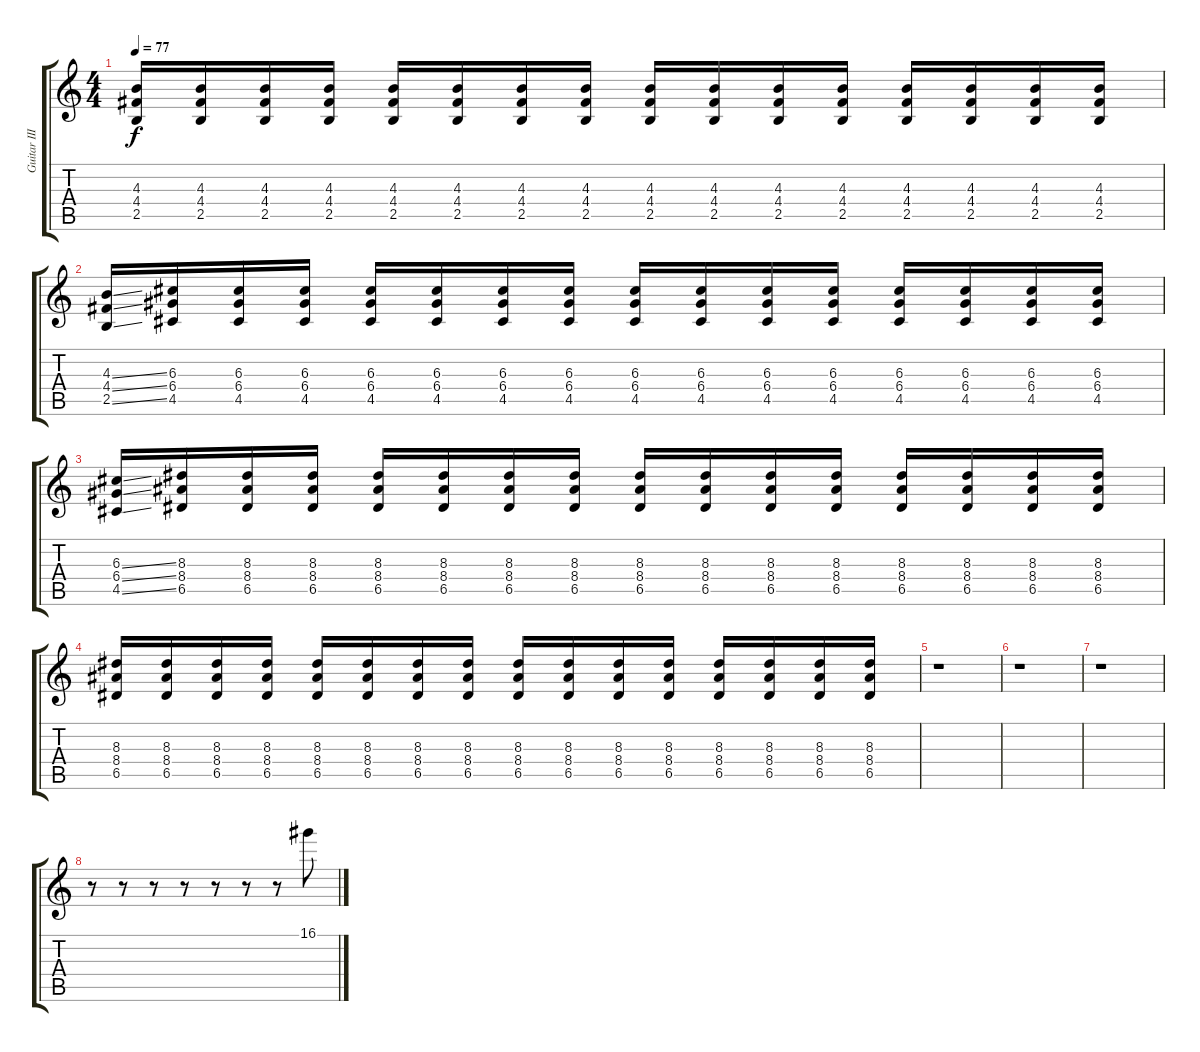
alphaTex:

\track ("Guitar III" "Guitar III") {instrument distortionguitar}
\staff {score tabs}
\tuning (E4 B3 G3 D3 A2 E2) {hide}
\ts (4 4)
\tempo 77
\clef g2
\ks c
(4.3 4.4 2.5).16{dy f} (4.3 4.4 2.5).16 (4.3 4.4 2.5).16 (4.3 4.4 2.5).16 (4.3 4.4 2.5).16 (4.3 4.4 2.5).16 (4.3 4.4 2.5).16 (4.3 4.4 2.5).16 (4.3 4.4 2.5).16 (4.3 4.4 2.5).16 (4.3 4.4 2.5).16 (4.3 4.4 2.5).16 (4.3 4.4 2.5).16 (4.3 4.4 2.5).16 (4.3 4.4 2.5).16 (4.3 4.4 2.5).16 |
(4.3{ss} 4.4{ss} 2.5{ss}).16 (6.3 6.4 4.5).16 (6.3 6.4 4.5).16 (6.3 6.4 4.5).16 (6.3 6.4 4.5).16 (6.3 6.4 4.5).16 (6.3 6.4 4.5).16 (6.3 6.4 4.5).16 (6.3 6.4 4.5).16 (6.3 6.4 4.5).16 (6.3 6.4 4.5).16 (6.3 6.4 4.5).16 (6.3 6.4 4.5).16 (6.3 6.4 4.5).16 (6.3 6.4 4.5).16 (6.3 6.4 4.5).16 |
(6.3{ss} 6.4{ss} 4.5{ss}).16 (8.3 8.4 6.5).16 (8.3 8.4 6.5).16 (8.3 8.4 6.5).16 (8.3 8.4 6.5).16 (8.3 8.4 6.5).16 (8.3 8.4 6.5).16 (8.3 8.4 6.5).16 (8.3 8.4 6.5).16 (8.3 8.4 6.5).16 (8.3 8.4 6.5).16 (8.3 8.4 6.5).16 (8.3 8.4 6.5).16 (8.3 8.4 6.5).16 (8.3 8.4 6.5).16 (8.3 8.4 6.5).16 |
(8.3 8.4 6.5).16 (8.3 8.4 6.5).16 (8.3 8.4 6.5).16 (8.3 8.4 6.5).16 (8.3 8.4 6.5).16 (8.3 8.4 6.5).16 (8.3 8.4 6.5).16 (8.3 8.4 6.5).16 (8.3 8.4 6.5).16 (8.3 8.4 6.5).16 (8.3 8.4 6.5).16 (8.3 8.4 6.5).16 (8.3 8.4 6.5).16 (8.3 8.4 6.5).16 (8.3 8.4 6.5).16 (8.3 8.4 6.5).16 |
r.1 |
r.1 |
r.1 |
r.8{volume 0} r.8{volume 3} r.8{volume 5} r.8{volume 7} r.8{volume 9} r.8{volume 12} r.8{volume 13} 16.1.8
